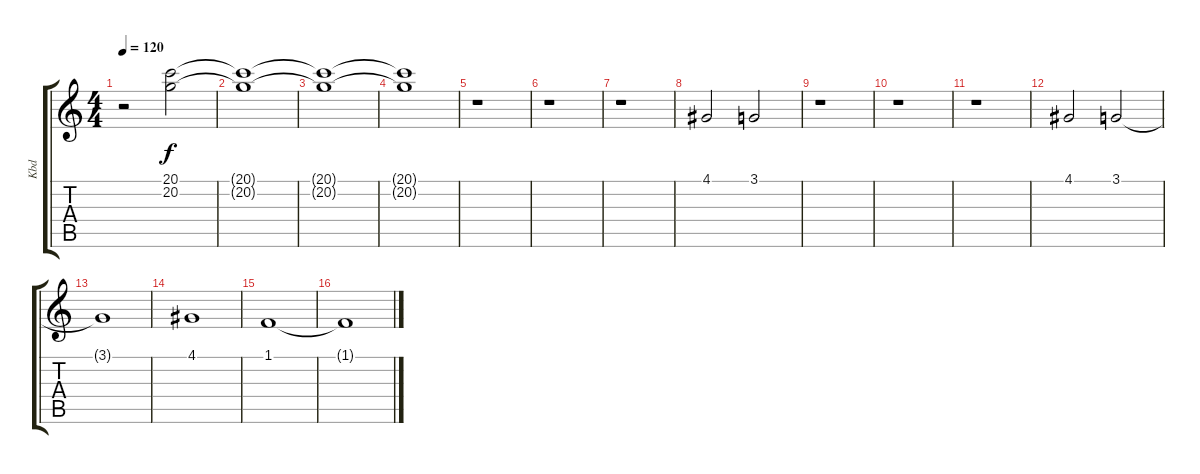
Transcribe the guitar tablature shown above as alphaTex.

\track ("Kbd" "Kbd") {instrument synthvoice}
\staff {score tabs}
\tuning (E4 B3 G3 D3 A2 E2) {hide}
\ts (4 4)
\tempo 120
\clef g2
\ks c
r.2{dy f instrument synthvoice} (20.1 20.2).2 |
(20.1{t} 20.2{t}).1 |
(20.1{t} 20.2{t}).1 |
(20.1{t} 20.2{t}).1 |
r.1 |
r.1 |
r.1 |
4.1.2 3.1.2 |
r.1 |
r.1 |
r.1 |
4.1.2 3.1.2 |
3.1{t}.1 |
4.1.1 |
1.1.1 |
1.1{t}.1
